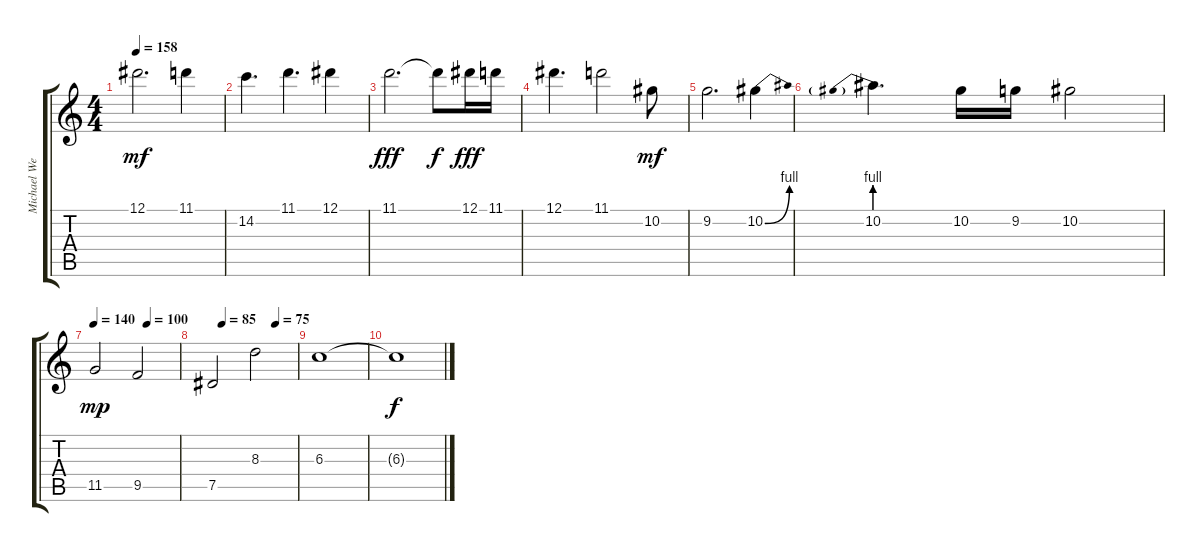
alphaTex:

\track ("Michael Weikath" "Michael We") {instrument distortionguitar}
\staff {score tabs}
\tuning (Eb4 Bb3 Gb3 Db3 Ab2 Eb2) {hide}
\ts (4 4)
\tempo 158
\clef g2
\ks c
12.1.2{d dy mf} 11.1.4 |
14.2.4{d} 11.1.4{d} 12.1.4 |
11.1.2{d dy fff} 11.1{t}.8{dy f} 12.1.16{dy fff} 11.1.16 |
12.1.4{d} 11.1.2 10.2.8{dy mf} |
9.2.2{d} 10.2{be (bend 0 0 60 4)}.4 |
10.2{be (prebend 0 4 60 4)}.4{d} 10.2.16 9.2.16 10.2.2 |
\tempo 140
\tempo (100 0.625)
11.5.2{dy mp} 9.5.2 |
\tempo (85 0.125)
\tempo (75 0.75)
7.5.2 8.3.2 |
6.3.1 |
6.3{t}.1{dy f}
